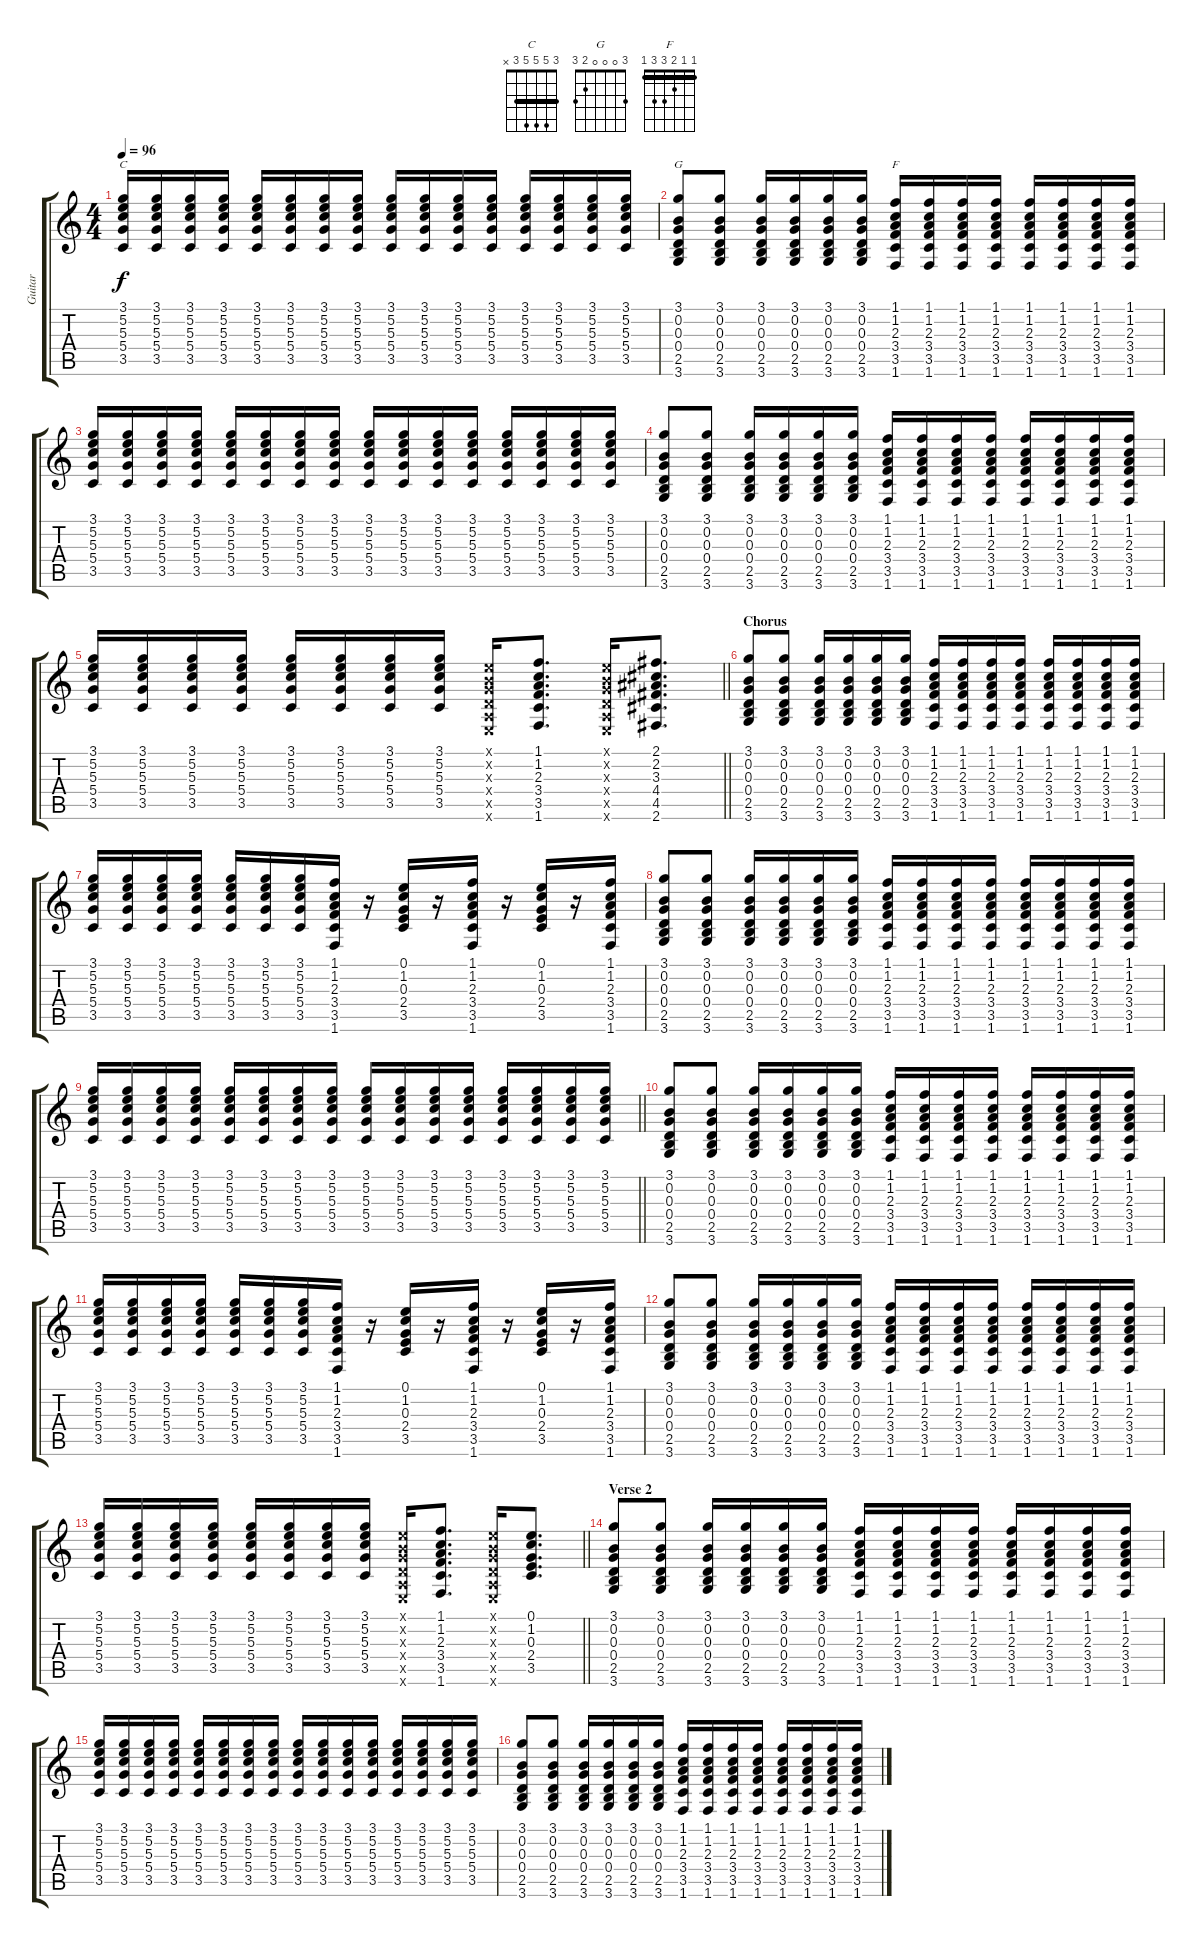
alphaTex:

\track ("Guitar" "Guitar") {instrument electricguitarclean}
\staff {score tabs}
\tuning (E4 B3 G3 D3 A2 E2) {hide}
\chord ("C" 3 5 5 5 3 x) {barre 3}
\chord ("G" 3 0 0 0 2 3)
\chord ("F" 1 1 2 3 3 1) {barre 1}
\ts (4 4)
\tempo 96
\clef g2
\ks c
(3.1 5.2 5.3 5.4 3.5).16{ch "C" dy f} (3.1 5.2 5.3 5.4 3.5).16 (3.1 5.2 5.3 5.4 3.5).16 (3.1 5.2 5.3 5.4 3.5).16 (3.1 5.2 5.3 5.4 3.5).16 (3.1 5.2 5.3 5.4 3.5).16 (3.1 5.2 5.3 5.4 3.5).16 (3.1 5.2 5.3 5.4 3.5).16 (3.1 5.2 5.3 5.4 3.5).16 (3.1 5.2 5.3 5.4 3.5).16 (3.1 5.2 5.3 5.4 3.5).16 (3.1 5.2 5.3 5.4 3.5).16 (3.1 5.2 5.3 5.4 3.5).16 (3.1 5.2 5.3 5.4 3.5).16 (3.1 5.2 5.3 5.4 3.5).16 (3.1 5.2 5.3 5.4 3.5).16 |
(3.1 0.2 0.3 0.4 2.5 3.6).8{ch "G"} (3.1 0.2 0.3 0.4 2.5 3.6).8 (3.1 0.2 0.3 0.4 2.5 3.6).16 (3.1 0.2 0.3 0.4 2.5 3.6).16 (3.1 0.2 0.3 0.4 2.5 3.6).16 (3.1 0.2 0.3 0.4 2.5 3.6).16 (1.1 1.2 2.3 3.4 3.5 1.6).16{ch "F"} (1.1 1.2 2.3 3.4 3.5 1.6).16 (1.1 1.2 2.3 3.4 3.5 1.6).16 (1.1 1.2 2.3 3.4 3.5 1.6).16 (1.1 1.2 2.3 3.4 3.5 1.6).16 (1.1 1.2 2.3 3.4 3.5 1.6).16 (1.1 1.2 2.3 3.4 3.5 1.6).16 (1.1 1.2 2.3 3.4 3.5 1.6).16 |
(3.1 5.2 5.3 5.4 3.5).16 (3.1 5.2 5.3 5.4 3.5).16 (3.1 5.2 5.3 5.4 3.5).16 (3.1 5.2 5.3 5.4 3.5).16 (3.1 5.2 5.3 5.4 3.5).16 (3.1 5.2 5.3 5.4 3.5).16 (3.1 5.2 5.3 5.4 3.5).16 (3.1 5.2 5.3 5.4 3.5).16 (3.1 5.2 5.3 5.4 3.5).16 (3.1 5.2 5.3 5.4 3.5).16 (3.1 5.2 5.3 5.4 3.5).16 (3.1 5.2 5.3 5.4 3.5).16 (3.1 5.2 5.3 5.4 3.5).16 (3.1 5.2 5.3 5.4 3.5).16 (3.1 5.2 5.3 5.4 3.5).16 (3.1 5.2 5.3 5.4 3.5).16 |
(3.1 0.2 0.3 0.4 2.5 3.6).8 (3.1 0.2 0.3 0.4 2.5 3.6).8 (3.1 0.2 0.3 0.4 2.5 3.6).16 (3.1 0.2 0.3 0.4 2.5 3.6).16 (3.1 0.2 0.3 0.4 2.5 3.6).16 (3.1 0.2 0.3 0.4 2.5 3.6).16 (1.1 1.2 2.3 3.4 3.5 1.6).16 (1.1 1.2 2.3 3.4 3.5 1.6).16 (1.1 1.2 2.3 3.4 3.5 1.6).16 (1.1 1.2 2.3 3.4 3.5 1.6).16 (1.1 1.2 2.3 3.4 3.5 1.6).16 (1.1 1.2 2.3 3.4 3.5 1.6).16 (1.1 1.2 2.3 3.4 3.5 1.6).16 (1.1 1.2 2.3 3.4 3.5 1.6).16 |
\barLineRight lightlight
(3.1 5.2 5.3 5.4 3.5).16 (3.1 5.2 5.3 5.4 3.5).16 (3.1 5.2 5.3 5.4 3.5).16 (3.1 5.2 5.3 5.4 3.5).16 (3.1 5.2 5.3 5.4 3.5).16 (3.1 5.2 5.3 5.4 3.5).16 (3.1 5.2 5.3 5.4 3.5).16 (3.1 5.2 5.3 5.4 3.5).16 (0.1{x} 0.2{x} 0.3{x} 0.4{x} 0.5{x} 0.6{x}).16 (1.1 1.2 2.3 3.4 3.5 1.6).8{d} (0.1{x} 0.2{x} 0.3{x} 0.4{x} 0.5{x} 0.6{x}).16 (2.1 2.2 3.3 4.4 4.5 2.6).8{d} |
\section ("" "Chorus")
(3.1 0.2 0.3 0.4 2.5 3.6).8 (3.1 0.2 0.3 0.4 2.5 3.6).8 (3.1 0.2 0.3 0.4 2.5 3.6).16 (3.1 0.2 0.3 0.4 2.5 3.6).16 (3.1 0.2 0.3 0.4 2.5 3.6).16 (3.1 0.2 0.3 0.4 2.5 3.6).16 (1.1 1.2 2.3 3.4 3.5 1.6).16 (1.1 1.2 2.3 3.4 3.5 1.6).16 (1.1 1.2 2.3 3.4 3.5 1.6).16 (1.1 1.2 2.3 3.4 3.5 1.6).16 (1.1 1.2 2.3 3.4 3.5 1.6).16 (1.1 1.2 2.3 3.4 3.5 1.6).16 (1.1 1.2 2.3 3.4 3.5 1.6).16 (1.1 1.2 2.3 3.4 3.5 1.6).16 |
(3.1 5.2 5.3 5.4 3.5).16 (3.1 5.2 5.3 5.4 3.5).16 (3.1 5.2 5.3 5.4 3.5).16 (3.1 5.2 5.3 5.4 3.5).16 (3.1 5.2 5.3 5.4 3.5).16 (3.1 5.2 5.3 5.4 3.5).16 (3.1 5.2 5.3 5.4 3.5).16 (1.1 1.2 2.3 3.4 3.5 1.6).16 r.16 (0.1 1.2 0.3 2.4 3.5).16 r.16 (1.1 1.2 2.3 3.4 3.5 1.6).16 r.16 (0.1 1.2 0.3 2.4 3.5).16 r.16 (1.1 1.2 2.3 3.4 3.5 1.6).16 |
(3.1 0.2 0.3 0.4 2.5 3.6).8 (3.1 0.2 0.3 0.4 2.5 3.6).8 (3.1 0.2 0.3 0.4 2.5 3.6).16 (3.1 0.2 0.3 0.4 2.5 3.6).16 (3.1 0.2 0.3 0.4 2.5 3.6).16 (3.1 0.2 0.3 0.4 2.5 3.6).16 (1.1 1.2 2.3 3.4 3.5 1.6).16 (1.1 1.2 2.3 3.4 3.5 1.6).16 (1.1 1.2 2.3 3.4 3.5 1.6).16 (1.1 1.2 2.3 3.4 3.5 1.6).16 (1.1 1.2 2.3 3.4 3.5 1.6).16 (1.1 1.2 2.3 3.4 3.5 1.6).16 (1.1 1.2 2.3 3.4 3.5 1.6).16 (1.1 1.2 2.3 3.4 3.5 1.6).16 |
\barLineRight lightlight
(3.1 5.2 5.3 5.4 3.5).16 (3.1 5.2 5.3 5.4 3.5).16 (3.1 5.2 5.3 5.4 3.5).16 (3.1 5.2 5.3 5.4 3.5).16 (3.1 5.2 5.3 5.4 3.5).16 (3.1 5.2 5.3 5.4 3.5).16 (3.1 5.2 5.3 5.4 3.5).16 (3.1 5.2 5.3 5.4 3.5).16 (3.1 5.2 5.3 5.4 3.5).16 (3.1 5.2 5.3 5.4 3.5).16 (3.1 5.2 5.3 5.4 3.5).16 (3.1 5.2 5.3 5.4 3.5).16 (3.1 5.2 5.3 5.4 3.5).16 (3.1 5.2 5.3 5.4 3.5).16 (3.1 5.2 5.3 5.4 3.5).16 (3.1 5.2 5.3 5.4 3.5).16 |
(3.1 0.2 0.3 0.4 2.5 3.6).8 (3.1 0.2 0.3 0.4 2.5 3.6).8 (3.1 0.2 0.3 0.4 2.5 3.6).16 (3.1 0.2 0.3 0.4 2.5 3.6).16 (3.1 0.2 0.3 0.4 2.5 3.6).16 (3.1 0.2 0.3 0.4 2.5 3.6).16 (1.1 1.2 2.3 3.4 3.5 1.6).16 (1.1 1.2 2.3 3.4 3.5 1.6).16 (1.1 1.2 2.3 3.4 3.5 1.6).16 (1.1 1.2 2.3 3.4 3.5 1.6).16 (1.1 1.2 2.3 3.4 3.5 1.6).16 (1.1 1.2 2.3 3.4 3.5 1.6).16 (1.1 1.2 2.3 3.4 3.5 1.6).16 (1.1 1.2 2.3 3.4 3.5 1.6).16 |
(3.1 5.2 5.3 5.4 3.5).16 (3.1 5.2 5.3 5.4 3.5).16 (3.1 5.2 5.3 5.4 3.5).16 (3.1 5.2 5.3 5.4 3.5).16 (3.1 5.2 5.3 5.4 3.5).16 (3.1 5.2 5.3 5.4 3.5).16 (3.1 5.2 5.3 5.4 3.5).16 (1.1 1.2 2.3 3.4 3.5 1.6).16 r.16 (0.1 1.2 0.3 2.4 3.5).16 r.16 (1.1 1.2 2.3 3.4 3.5 1.6).16 r.16 (0.1 1.2 0.3 2.4 3.5).16 r.16 (1.1 1.2 2.3 3.4 3.5 1.6).16 |
(3.1 0.2 0.3 0.4 2.5 3.6).8 (3.1 0.2 0.3 0.4 2.5 3.6).8 (3.1 0.2 0.3 0.4 2.5 3.6).16 (3.1 0.2 0.3 0.4 2.5 3.6).16 (3.1 0.2 0.3 0.4 2.5 3.6).16 (3.1 0.2 0.3 0.4 2.5 3.6).16 (1.1 1.2 2.3 3.4 3.5 1.6).16 (1.1 1.2 2.3 3.4 3.5 1.6).16 (1.1 1.2 2.3 3.4 3.5 1.6).16 (1.1 1.2 2.3 3.4 3.5 1.6).16 (1.1 1.2 2.3 3.4 3.5 1.6).16 (1.1 1.2 2.3 3.4 3.5 1.6).16 (1.1 1.2 2.3 3.4 3.5 1.6).16 (1.1 1.2 2.3 3.4 3.5 1.6).16 |
\barLineRight lightlight
(3.1 5.2 5.3 5.4 3.5).16 (3.1 5.2 5.3 5.4 3.5).16 (3.1 5.2 5.3 5.4 3.5).16 (3.1 5.2 5.3 5.4 3.5).16 (3.1 5.2 5.3 5.4 3.5).16 (3.1 5.2 5.3 5.4 3.5).16 (3.1 5.2 5.3 5.4 3.5).16 (3.1 5.2 5.3 5.4 3.5).16 (0.1{x} 0.2{x} 0.3{x} 0.4{x} 0.5{x} 0.6{x}).16 (1.1 1.2 2.3 3.4 3.5 1.6).8{d} (0.1{x} 0.2{x} 0.3{x} 0.4{x} 0.5{x} 0.6{x}).16 (0.1 1.2 0.3 2.4 3.5).8{d} |
\section ("" "Verse 2")
(3.1 0.2 0.3 0.4 2.5 3.6).8 (3.1 0.2 0.3 0.4 2.5 3.6).8 (3.1 0.2 0.3 0.4 2.5 3.6).16 (3.1 0.2 0.3 0.4 2.5 3.6).16 (3.1 0.2 0.3 0.4 2.5 3.6).16 (3.1 0.2 0.3 0.4 2.5 3.6).16 (1.1 1.2 2.3 3.4 3.5 1.6).16 (1.1 1.2 2.3 3.4 3.5 1.6).16 (1.1 1.2 2.3 3.4 3.5 1.6).16 (1.1 1.2 2.3 3.4 3.5 1.6).16 (1.1 1.2 2.3 3.4 3.5 1.6).16 (1.1 1.2 2.3 3.4 3.5 1.6).16 (1.1 1.2 2.3 3.4 3.5 1.6).16 (1.1 1.2 2.3 3.4 3.5 1.6).16 |
(3.1 5.2 5.3 5.4 3.5).16 (3.1 5.2 5.3 5.4 3.5).16 (3.1 5.2 5.3 5.4 3.5).16 (3.1 5.2 5.3 5.4 3.5).16 (3.1 5.2 5.3 5.4 3.5).16 (3.1 5.2 5.3 5.4 3.5).16 (3.1 5.2 5.3 5.4 3.5).16 (3.1 5.2 5.3 5.4 3.5).16 (3.1 5.2 5.3 5.4 3.5).16 (3.1 5.2 5.3 5.4 3.5).16 (3.1 5.2 5.3 5.4 3.5).16 (3.1 5.2 5.3 5.4 3.5).16 (3.1 5.2 5.3 5.4 3.5).16 (3.1 5.2 5.3 5.4 3.5).16 (3.1 5.2 5.3 5.4 3.5).16 (3.1 5.2 5.3 5.4 3.5).16 |
(3.1 0.2 0.3 0.4 2.5 3.6).8 (3.1 0.2 0.3 0.4 2.5 3.6).8 (3.1 0.2 0.3 0.4 2.5 3.6).16 (3.1 0.2 0.3 0.4 2.5 3.6).16 (3.1 0.2 0.3 0.4 2.5 3.6).16 (3.1 0.2 0.3 0.4 2.5 3.6).16 (1.1 1.2 2.3 3.4 3.5 1.6).16 (1.1 1.2 2.3 3.4 3.5 1.6).16 (1.1 1.2 2.3 3.4 3.5 1.6).16 (1.1 1.2 2.3 3.4 3.5 1.6).16 (1.1 1.2 2.3 3.4 3.5 1.6).16 (1.1 1.2 2.3 3.4 3.5 1.6).16 (1.1 1.2 2.3 3.4 3.5 1.6).16 (1.1 1.2 2.3 3.4 3.5 1.6).16
